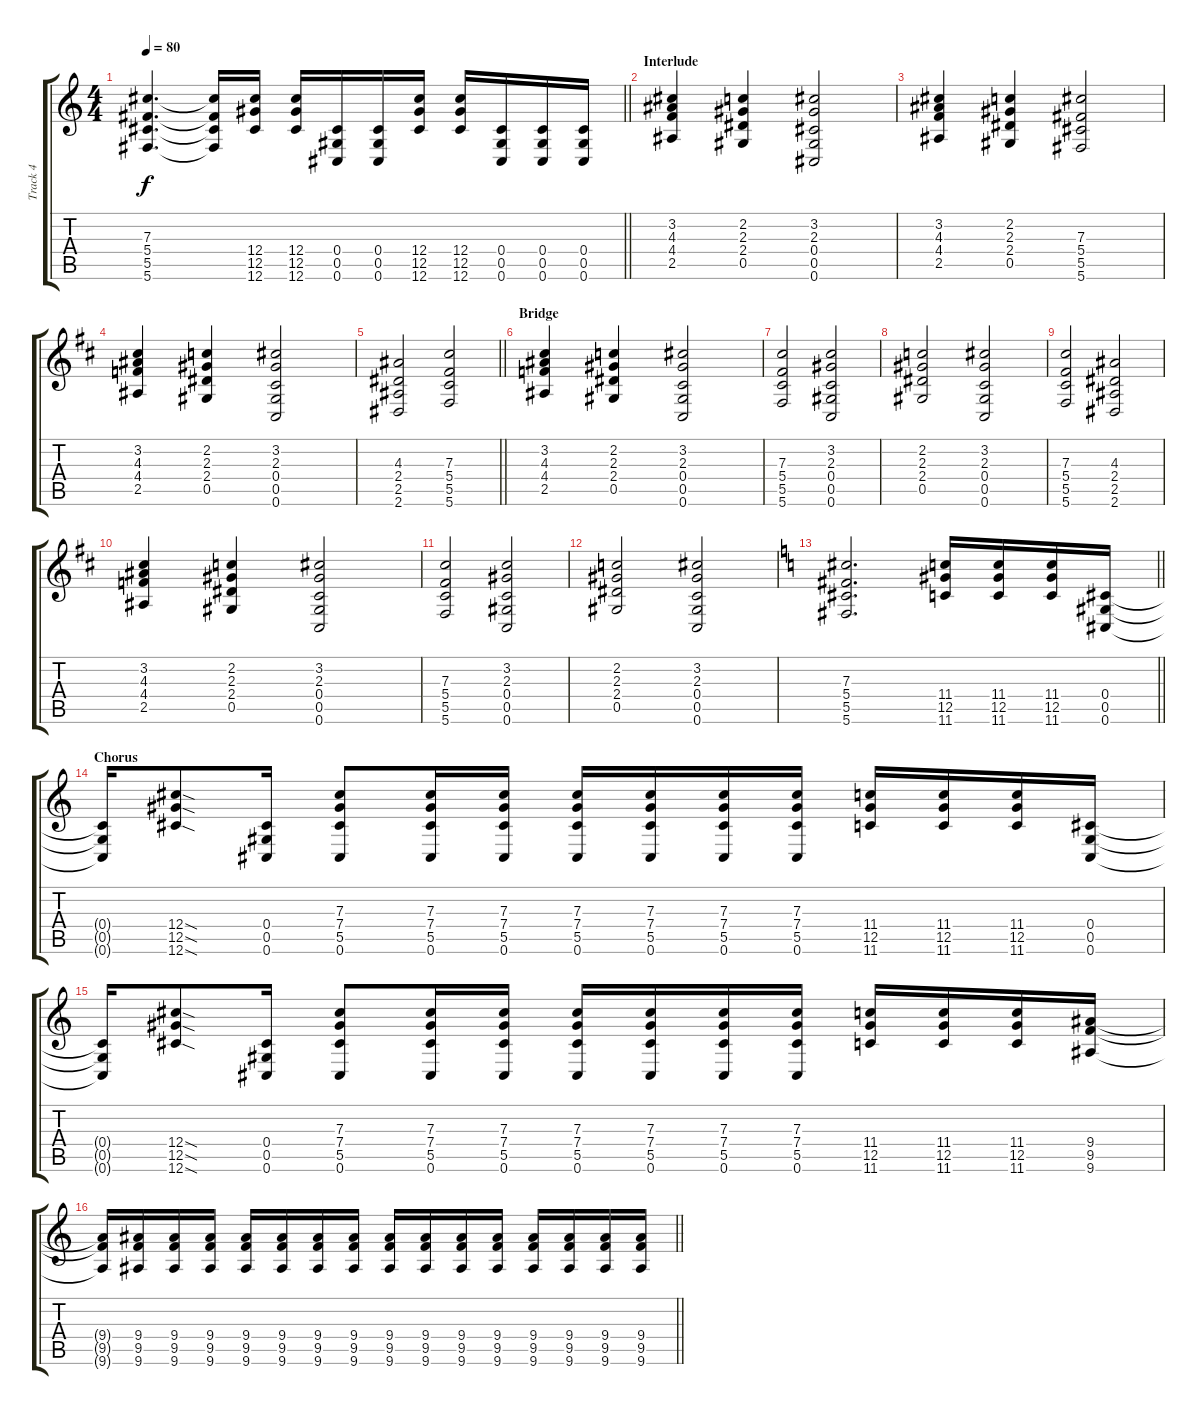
\track ("Track 4" "Track 4") {instrument distortionguitar}
\staff {score tabs}
\tuning (Eb4 Bb3 Gb3 Db3 Ab2 Db2) {hide}
\ts (4 4)
\tempo 80
\clef g2
\barLineRight lightlight
\ks c
(7.3 5.4 5.5 5.6).4{d dy f} (7.3{t} 5.4{t} 5.5{t} 5.6{t}).16 (12.4 12.5 12.6).16 (12.4 12.5 12.6).16 (0.4 0.5 0.6).16 (0.4 0.5 0.6).16 (12.4 12.5 12.6).16 (12.4 12.5 12.6).16 (0.4 0.5 0.6).16 (0.4 0.5 0.6).16 (0.4 0.5 0.6).16 |
\section ("" "Interlude")
(3.2 4.3 4.4 2.5).4 (2.2 2.3 2.4 0.5).4 (3.2 2.3 0.4 0.5 0.6).2 |
(3.2 4.3 4.4 2.5).4 (2.2 2.3 2.4 0.5).4 (7.3 5.4 5.5 5.6).2 |
\ks d
(3.2 4.3 4.4 2.5).4 (2.2 2.3 2.4 0.5).4 (3.2 2.3 0.4 0.5 0.6).2 |
\barLineRight lightlight
(4.3 2.4 2.5 2.6).2 (7.3 5.4 5.5 5.6).2 |
\section ("" "Bridge")
(3.2 4.3 4.4 2.5).4 (2.2 2.3 2.4 0.5).4 (3.2 2.3 0.4 0.5 0.6).2 |
(7.3 5.4 5.5 5.6).2 (3.2 2.3 0.4 0.5 0.6).2 |
(2.2 2.3 2.4 0.5).2 (3.2 2.3 0.4 0.5 0.6).2 |
(7.3 5.4 5.5 5.6).2 (4.3 2.4 2.5 2.6).2 |
(3.2 4.3 4.4 2.5).4 (2.2 2.3 2.4 0.5).4 (3.2 2.3 0.4 0.5 0.6).2 |
(7.3 5.4 5.5 5.6).2 (3.2 2.3 0.4 0.5 0.6).2 |
(2.2 2.3 2.4 0.5).2 (3.2 2.3 0.4 0.5 0.6).2 |
\barLineRight lightlight
\ks c
(7.3 5.4 5.5 5.6).2{d} (11.4 12.5 11.6).16 (11.4 12.5 11.6).16 (11.4 12.5 11.6).16 (0.4 0.5 0.6).16 |
\section ("" "Chorus")
(0.4{t} 0.5{t} 0.6{t}).16 (12.4{sod} 12.5{sod} 12.6{sod}).8 (0.4 0.5 0.6).16 (7.3 7.4 5.5 0.6).8 (7.3 7.4 5.5 0.6).16 (7.3 7.4 5.5 0.6).16 (7.3 7.4 5.5 0.6).16 (7.3 7.4 5.5 0.6).16 (7.3 7.4 5.5 0.6).16 (7.3 7.4 5.5 0.6).16 (11.4 12.5 11.6).16 (11.4 12.5 11.6).16 (11.4 12.5 11.6).16 (0.4 0.5 0.6).16 |
(0.4{t} 0.5{t} 0.6{t}).16 (12.4{sod} 12.5{sod} 12.6{sod}).8 (0.4 0.5 0.6).16 (7.3 7.4 5.5 0.6).8 (7.3 7.4 5.5 0.6).16 (7.3 7.4 5.5 0.6).16 (7.3 7.4 5.5 0.6).16 (7.3 7.4 5.5 0.6).16 (7.3 7.4 5.5 0.6).16 (7.3 7.4 5.5 0.6).16 (11.4 12.5 11.6).16 (11.4 12.5 11.6).16 (11.4 12.5 11.6).16 (9.4 9.5 9.6).16 |
\barLineRight lightlight
(9.4{t} 9.5{t} 9.6{t}).16 (9.4 9.5 9.6).16 (9.4 9.5 9.6).16 (9.4 9.5 9.6).16 (9.4 9.5 9.6).16 (9.4 9.5 9.6).16 (9.4 9.5 9.6).16 (9.4 9.5 9.6).16 (9.4 9.5 9.6).16 (9.4 9.5 9.6).16 (9.4 9.5 9.6).16 (9.4 9.5 9.6).16 (9.4 9.5 9.6).16 (9.4 9.5 9.6).16 (9.4 9.5 9.6).16 (9.4 9.5 9.6).16
